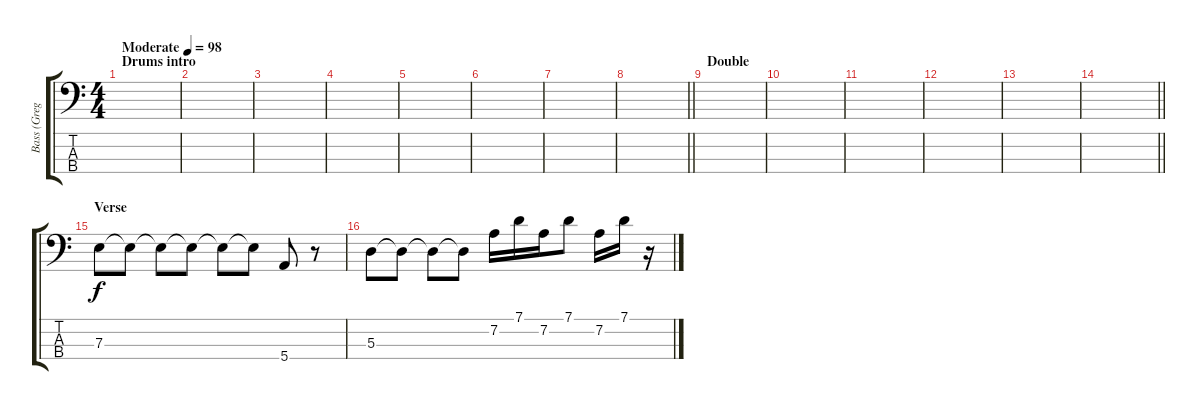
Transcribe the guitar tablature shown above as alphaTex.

\track ("Bass (Greg Ridley)" "Bass (Greg") {instrument electricbassfinger}
\staff {score tabs}
\tuning (G2 D2 A1 E1) {hide}
\ts (4 4)
\section ("" "Drums intro")
\tempo (98 "Moderate")
\clef f4
\ks c
|
|
|
|
|
|
|
\barLineRight lightlight
|
\section ("" "Double")
|
|
|
|
|
\barLineRight lightlight
|
\section ("" "Verse")
7.3.8 7.3{t}.8 7.3{t}.8 7.3{t}.8 7.3{t}.8 7.3{t}.8 5.4.8 r.8 |
5.3.8 5.3{t}.8 5.3{t}.8 5.3{t}.8 7.2.16 7.1.16 7.2.16 7.1.8 7.2.16 7.1.16 r.16
